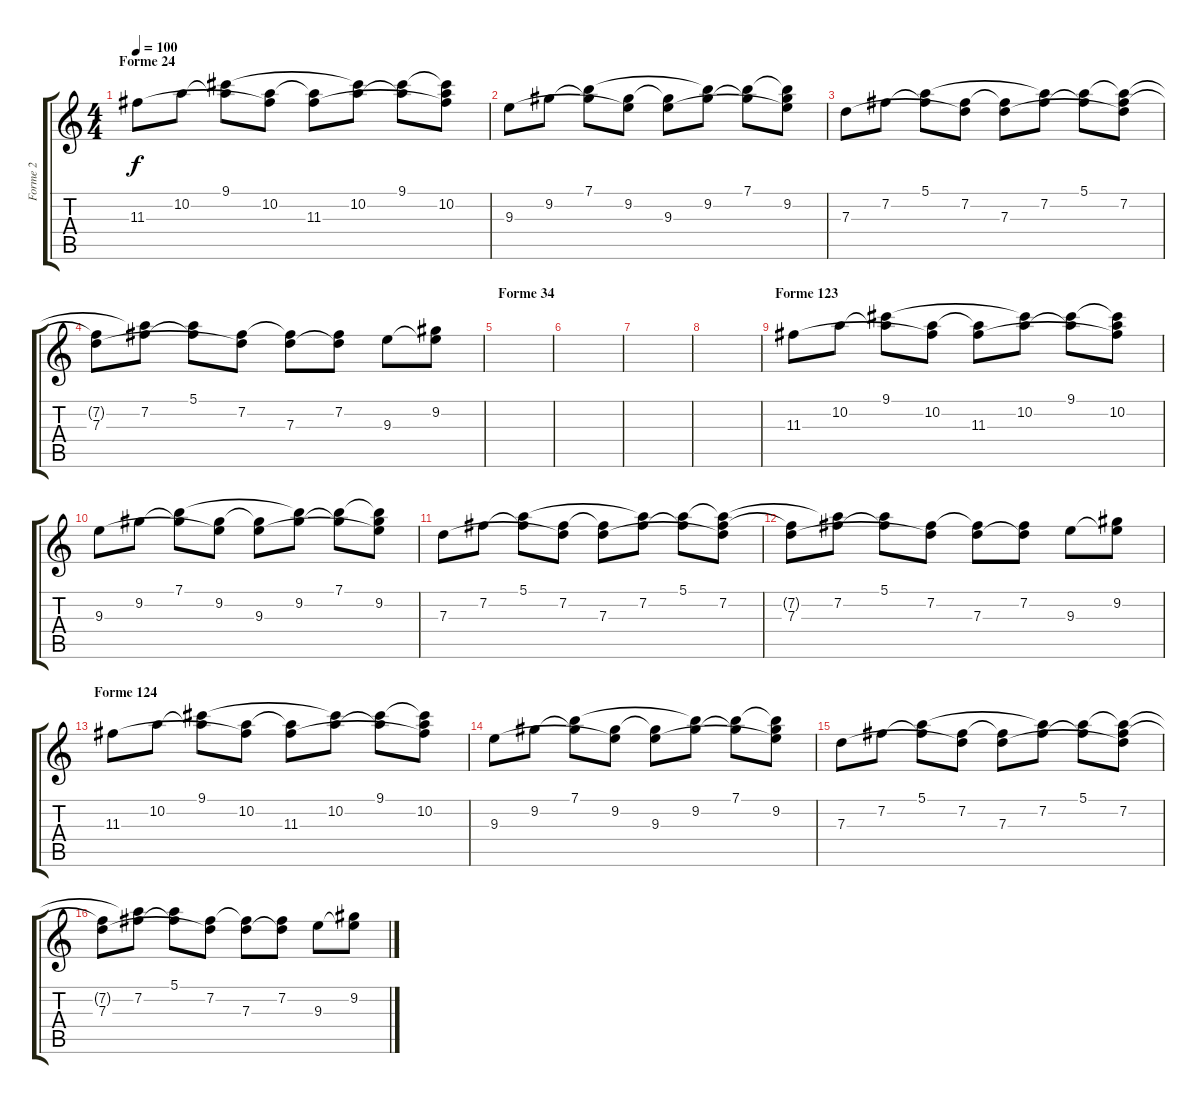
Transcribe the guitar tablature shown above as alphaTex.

\track ("Forme 2" "Forme 2") {instrument acousticguitarsteel}
\staff {score tabs}
\tuning (E4 B3 G3 D3 A2 E2) {hide}
\ts (4 4)
\section ("" "Forme 24")
\tempo 100
\clef g2
\ks c
11.3.8{dy f} 10.2.8 (9.1 10.2{t}).8 (10.2 11.3{t}).8 (10.2{t} 11.3).8 (9.1{t} 10.2).8 (9.1 10.2{t}).8 (9.1{t} 10.2 11.3{t}).8 |
9.3.8 9.2.8 (7.1 9.2{t}).8 (9.2 9.3{t}).8 (9.2{t} 9.3).8 (7.1{t} 9.2).8 (7.1 9.2{t}).8 (7.1{t} 9.2 9.3{t}).8 |
7.3.8 7.2.8 (5.1 7.2{t}).8 (7.2 7.3{t}).8 (7.2{t} 7.3).8 (5.1{t} 7.2).8 (5.1 7.2{t}).8 (5.1{t} 7.2 7.3{t}).8 |
(7.2{t} 7.3).8 (5.1{t} 7.2).8 (5.1 7.2{t}).8 (7.2 7.3{t}).8 (7.2{t} 7.3).8 (7.2 7.3{t}).8 9.3.8 (9.2 9.3{t}).8 |
\section ("" "Forme 34")
|
|
|
|
\section ("" "Forme 123")
11.3.8 10.2.8 (9.1 10.2{t}).8 (10.2 11.3{t}).8 (10.2{t} 11.3).8 (9.1{t} 10.2).8 (9.1 10.2{t}).8 (9.1{t} 10.2 11.3{t}).8 |
9.3.8 9.2.8 (7.1 9.2{t}).8 (9.2 9.3{t}).8 (9.2{t} 9.3).8 (7.1{t} 9.2).8 (7.1 9.2{t}).8 (7.1{t} 9.2 9.3{t}).8 |
7.3.8 7.2.8 (5.1 7.2{t}).8 (7.2 7.3{t}).8 (7.2{t} 7.3).8 (5.1{t} 7.2).8 (5.1 7.2{t}).8 (5.1{t} 7.2 7.3{t}).8 |
(7.2{t} 7.3).8 (5.1{t} 7.2).8 (5.1 7.2{t}).8 (7.2 7.3{t}).8 (7.2{t} 7.3).8 (7.2 7.3{t}).8 9.3.8 (9.2 9.3{t}).8 |
\section ("" "Forme 124")
11.3.8 10.2.8 (9.1 10.2{t}).8 (10.2 11.3{t}).8 (10.2{t} 11.3).8 (9.1{t} 10.2).8 (9.1 10.2{t}).8 (9.1{t} 10.2 11.3{t}).8 |
9.3.8 9.2.8 (7.1 9.2{t}).8 (9.2 9.3{t}).8 (9.2{t} 9.3).8 (7.1{t} 9.2).8 (7.1 9.2{t}).8 (7.1{t} 9.2 9.3{t}).8 |
7.3.8 7.2.8 (5.1 7.2{t}).8 (7.2 7.3{t}).8 (7.2{t} 7.3).8 (5.1{t} 7.2).8 (5.1 7.2{t}).8 (5.1{t} 7.2 7.3{t}).8 |
(7.2{t} 7.3).8 (5.1{t} 7.2).8 (5.1 7.2{t}).8 (7.2 7.3{t}).8 (7.2{t} 7.3).8 (7.2 7.3{t}).8 9.3.8 (9.2 9.3{t}).8
